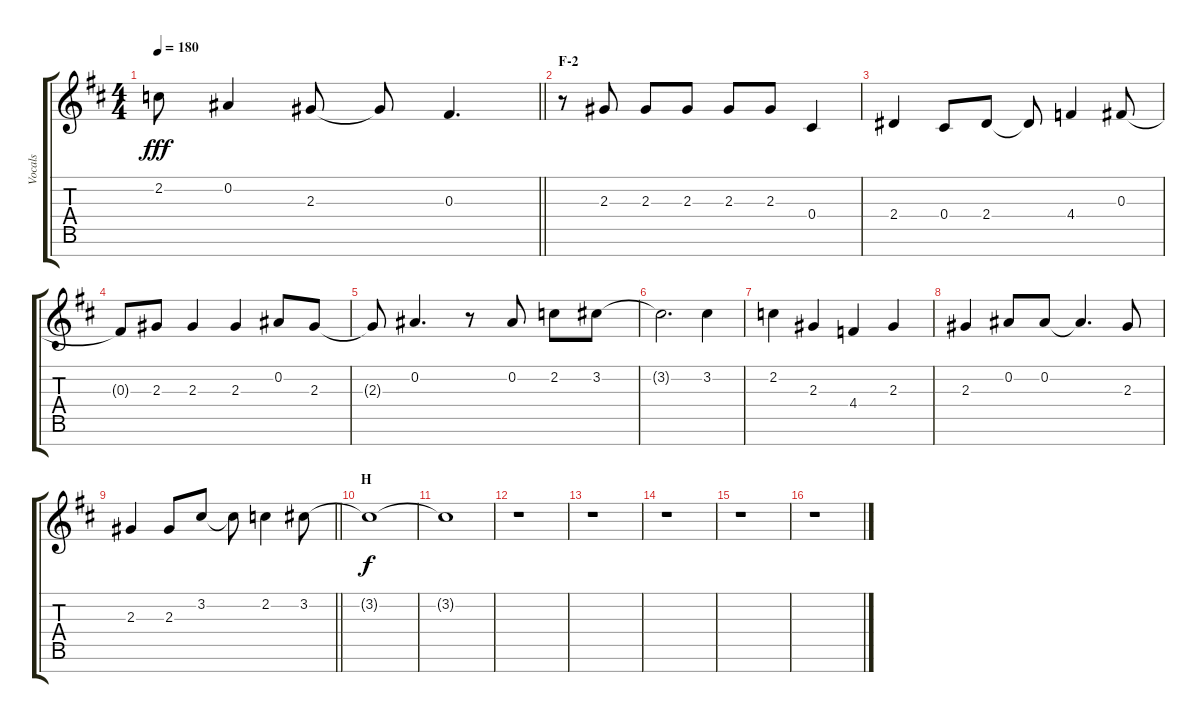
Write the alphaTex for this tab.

\track ("Vocals" "Vocals") {instrument voiceoohs}
\staff {score tabs}
\tuning (Eb5 Bb4 Gb4 Db4 Ab3 Eb3 Bb2) {hide}
\ts (4 4)
\tempo 180
\clef g2
\barLineRight lightlight
\ks d
2.2{t}.8{dy fff} 0.2.4 2.3.8 2.3{t}.8 0.3.4{d} |
\section ("" "F-2")
r.8 2.3.8 2.3.8 2.3.8 2.3.8 2.3.8 0.4.4 |
2.4.4 0.4.8 2.4.8 2.4{t}.8 4.4.4 0.3.8 |
0.3{t}.8 2.3.8 2.3.4 2.3.4 0.2.8 2.3.8 |
2.3{t}.8 0.2.4{d} r.8 0.2.8 2.2.8 3.2.8 |
3.2{t}.2{d} 3.2.4 |
2.2.4 2.3.4 4.4.4 2.3.4 |
2.3.4 0.2.8 0.2.8 0.2{t}.4{d} 2.3.8 |
\barLineRight lightlight
2.3.4 2.3.8 3.2.8 3.2{t}.8 2.2.4 3.2.8 |
\section ("" "H")
3.2{t}.1{dy f} |
3.2{t}.1 |
r.1 |
r.1 |
r.1 |
r.1 |
r.1
